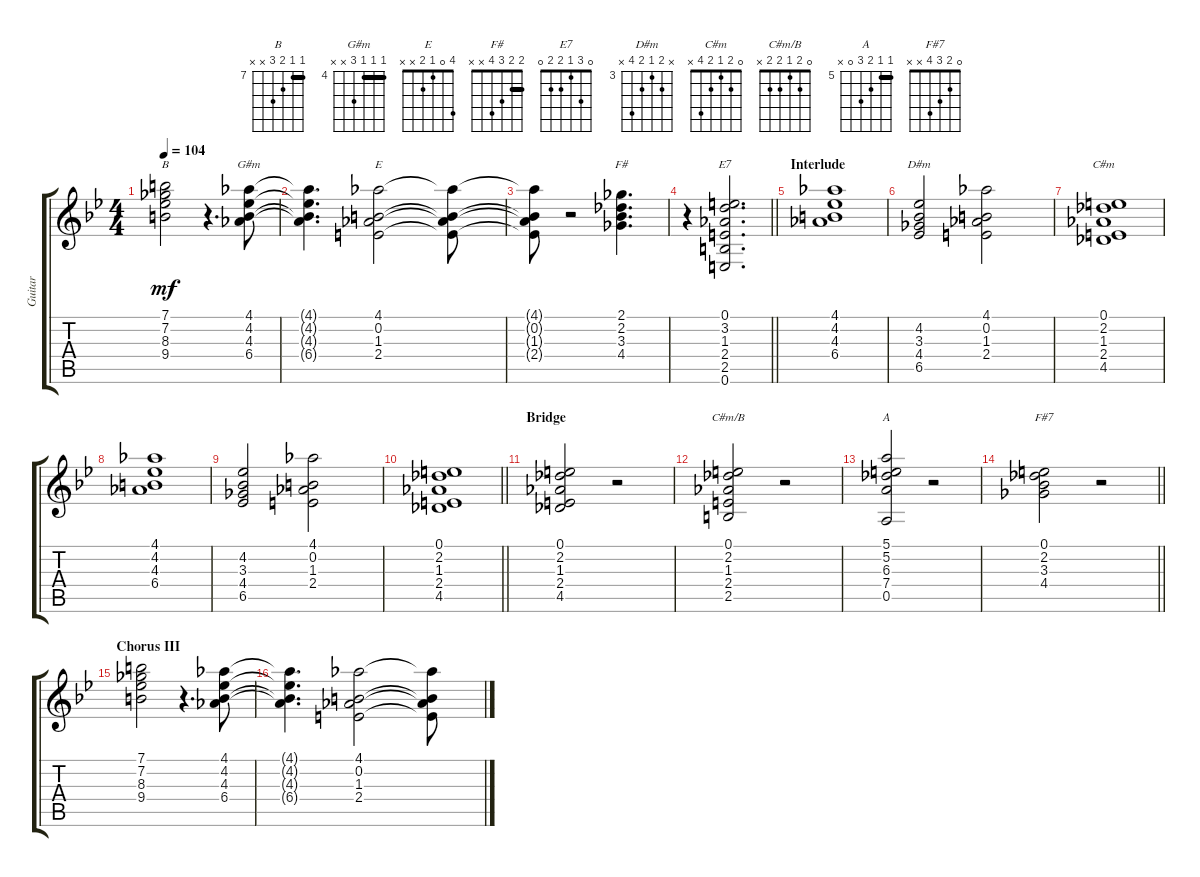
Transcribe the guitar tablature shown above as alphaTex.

\track ("Guitar" "Guitar") {instrument electricguitarclean}
\staff {score tabs}
\tuning (E4 B3 G3 D3 A2 E2) {hide}
\chord ("B" 7 7 8 9 x x) {firstfret 7 barre 7}
\chord ("G#m" 4 4 4 6 x x) {firstfret 4 barre 4}
\chord ("E" 4 0 1 2 x x)
\chord ("F#" 2 2 3 4 x x) {barre 2}
\chord ("E7" 0 3 1 2 2 0)
\chord ("D#m" x 4 3 4 6 x) {firstfret 3}
\chord ("C#m" 0 2 1 2 4 x)
\chord ("C#m/B" 0 2 1 2 2 x)
\chord ("A" 5 5 6 7 0 x) {firstfret 5 barre 5}
\chord ("F#7" 0 2 3 4 x x)
\ts (4 4)
\tempo 104
\clef g2
\ks bb
(7.1 7.2 8.3 9.4).2{ch "B" dy mf} r.4{d} (4.1 4.2 4.3 6.4).8{ch "G#m"} |
(4.1{t} 4.2{t} 4.3{t} 6.4{t}).4{d} (4.1 0.2 1.3 2.4).2{ch "E"} (4.1{t} 0.2{t} 1.3{t} 2.4{t}).8 |
(4.1{t} 0.2{t} 1.3{t} 2.4{t}).8 r.2 (2.1 2.2 3.3 4.4).4{d ch "F#"} |
\barLineRight lightlight
r.4 (0.1 3.2 1.3 2.4 2.5 0.6).2{d ch "E7"} |
\section ("" "Interlude")
(4.1 4.2 4.3 6.4).1 |
(4.2 3.3 4.4 6.5).2{ch "D#m"} (4.1 0.2 1.3 2.4).2 |
(0.1 2.2 1.3 2.4 4.5).1{ch "C#m"} |
(4.1 4.2 4.3 6.4).1 |
(4.2 3.3 4.4 6.5).2 (4.1 0.2 1.3 2.4).2 |
\barLineRight lightlight
(0.1 2.2 1.3 2.4 4.5).1 |
\section ("" "Bridge")
(0.1 2.2 1.3 2.4 4.5).2 r.2 |
(0.1 2.2 1.3 2.4 2.5).2{ch "C#m/B"} r.2 |
(5.1 5.2 6.3 7.4 0.5).2{ch "A"} r.2 |
\barLineRight lightlight
(0.1 2.2 3.3 4.4).2{ch "F#7"} r.2 |
\section ("" "Chorus III")
(7.1 7.2 8.3 9.4).2 r.4{d} (4.1 4.2 4.3 6.4).8 |
(4.1{t} 4.2{t} 4.3{t} 6.4{t}).4{d} (4.1 0.2 1.3 2.4).2 (4.1{t} 0.2{t} 1.3{t} 2.4{t}).8
